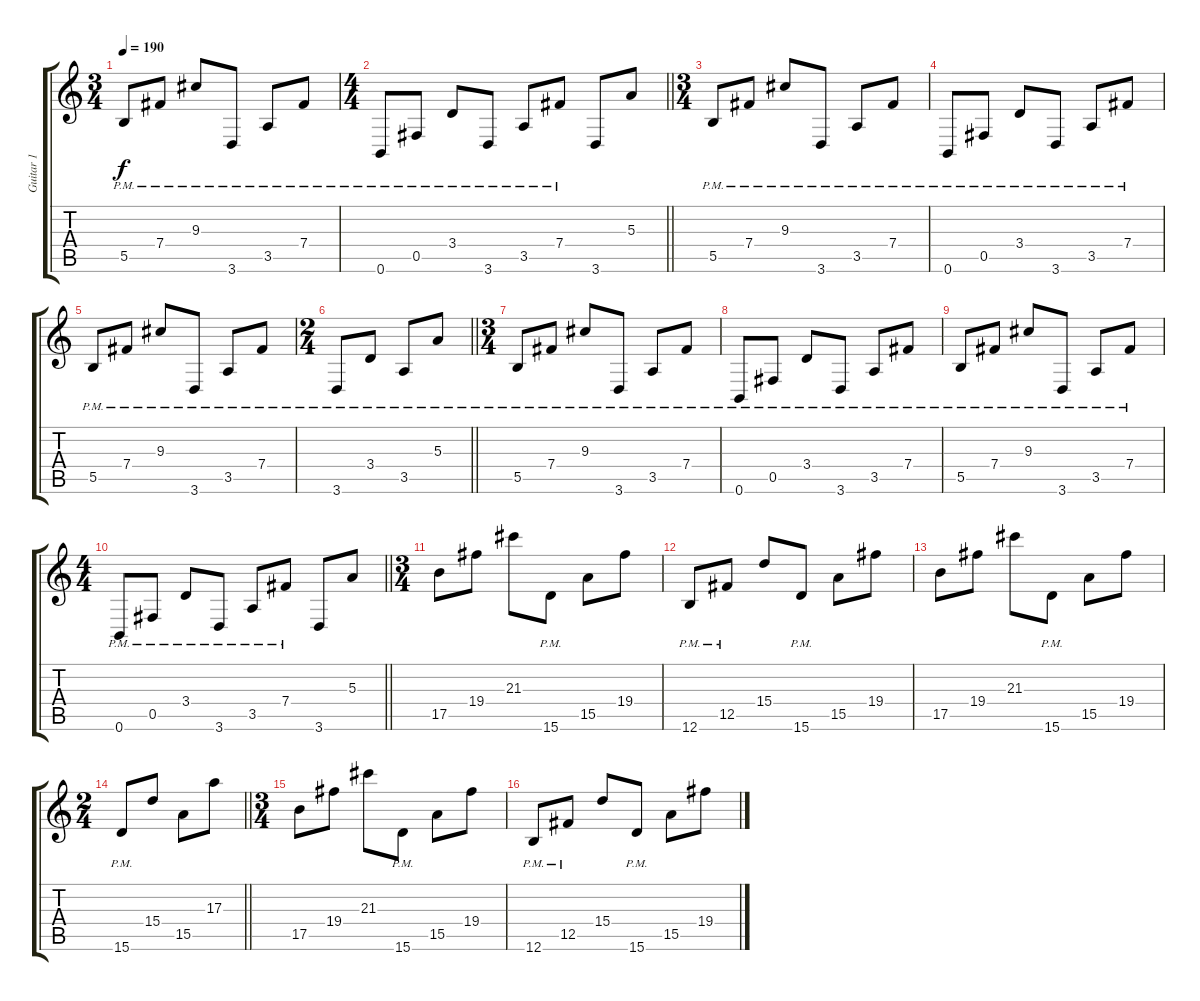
\track ("Guitar 1" "Guitar 1") {instrument distortionguitar}
\staff {score tabs}
\tuning (Db4 Ab3 E3 B2 Gb2 B1) {hide}
\ts (3 4)
\tempo 190
\clef g2
\ks c
5.5{pm}.8{dy f} 7.4{pm}.8 9.3{pm}.8 3.6{pm}.8 3.5{pm}.8 7.4{pm}.8 |
\ts (4 4)
\barLineRight lightlight
0.6{pm}.8 0.5{pm}.8 3.4{pm}.8 3.6{pm}.8 3.5{pm}.8 7.4{pm}.8 3.6.8 5.3.8 |
\ts (3 4)
5.5{pm}.8 7.4{pm}.8 9.3{pm}.8 3.6{pm}.8 3.5{pm}.8 7.4{pm}.8 |
0.6{pm}.8 0.5{pm}.8 3.4{pm}.8 3.6{pm}.8 3.5{pm}.8 7.4{pm}.8 |
5.5{pm}.8 7.4{pm}.8 9.3{pm}.8 3.6{pm}.8 3.5{pm}.8 7.4{pm}.8 |
\ts (2 4)
\barLineRight lightlight
3.6{pm}.8 3.4{pm}.8 3.5{pm}.8 5.3{pm}.8 |
\ts (3 4)
5.5{pm}.8 7.4{pm}.8 9.3{pm}.8 3.6{pm}.8 3.5{pm}.8 7.4{pm}.8 |
0.6{pm}.8 0.5{pm}.8 3.4{pm}.8 3.6{pm}.8 3.5{pm}.8 7.4{pm}.8 |
5.5{pm}.8 7.4{pm}.8 9.3{pm}.8 3.6{pm}.8 3.5{pm}.8 7.4{pm}.8 |
\ts (4 4)
\barLineRight lightlight
0.6{pm}.8 0.5{pm}.8 3.4{pm}.8 3.6{pm}.8 3.5{pm}.8 7.4{pm}.8 3.6.8 5.3.8 |
\ts (3 4)
17.5.8 19.4.8 21.3.8 15.6{pm}.8 15.5.8 19.4.8 |
12.6{pm}.8 12.5{pm}.8 15.4.8 15.6{pm}.8 15.5.8 19.4.8 |
17.5.8 19.4.8 21.3.8 15.6{pm}.8 15.5.8 19.4.8 |
\ts (2 4)
\barLineRight lightlight
15.6{pm}.8 15.4.8 15.5.8 17.3.8 |
\ts (3 4)
17.5.8 19.4.8 21.3.8 15.6{pm}.8 15.5.8 19.4.8 |
12.6{pm}.8 12.5{pm}.8 15.4.8 15.6{pm}.8 15.5.8 19.4.8
